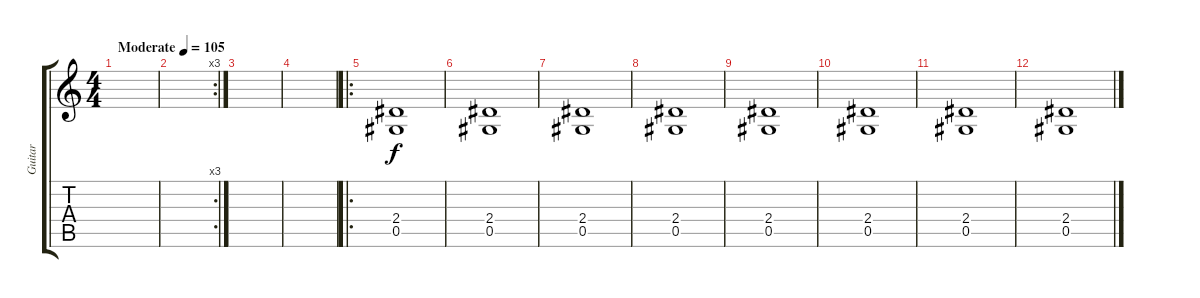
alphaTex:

\track ("Guitar" "Guitar") {instrument overdrivenguitar}
\staff {score tabs}
\tuning (Eb4 Bb3 Gb3 Db3 Ab2 Eb2) {hide}
\ts (4 4)
\tempo (105 "Moderate")
\clef g2
\ks c
|
\rc 3
|
|
|
\ro
(2.4 0.5).1 |
(2.4 0.5).1 |
(2.4 0.5).1 |
(2.4 0.5).1 |
(2.4 0.5).1 |
(2.4 0.5).1 |
(2.4 0.5).1 |
(2.4 0.5).1
